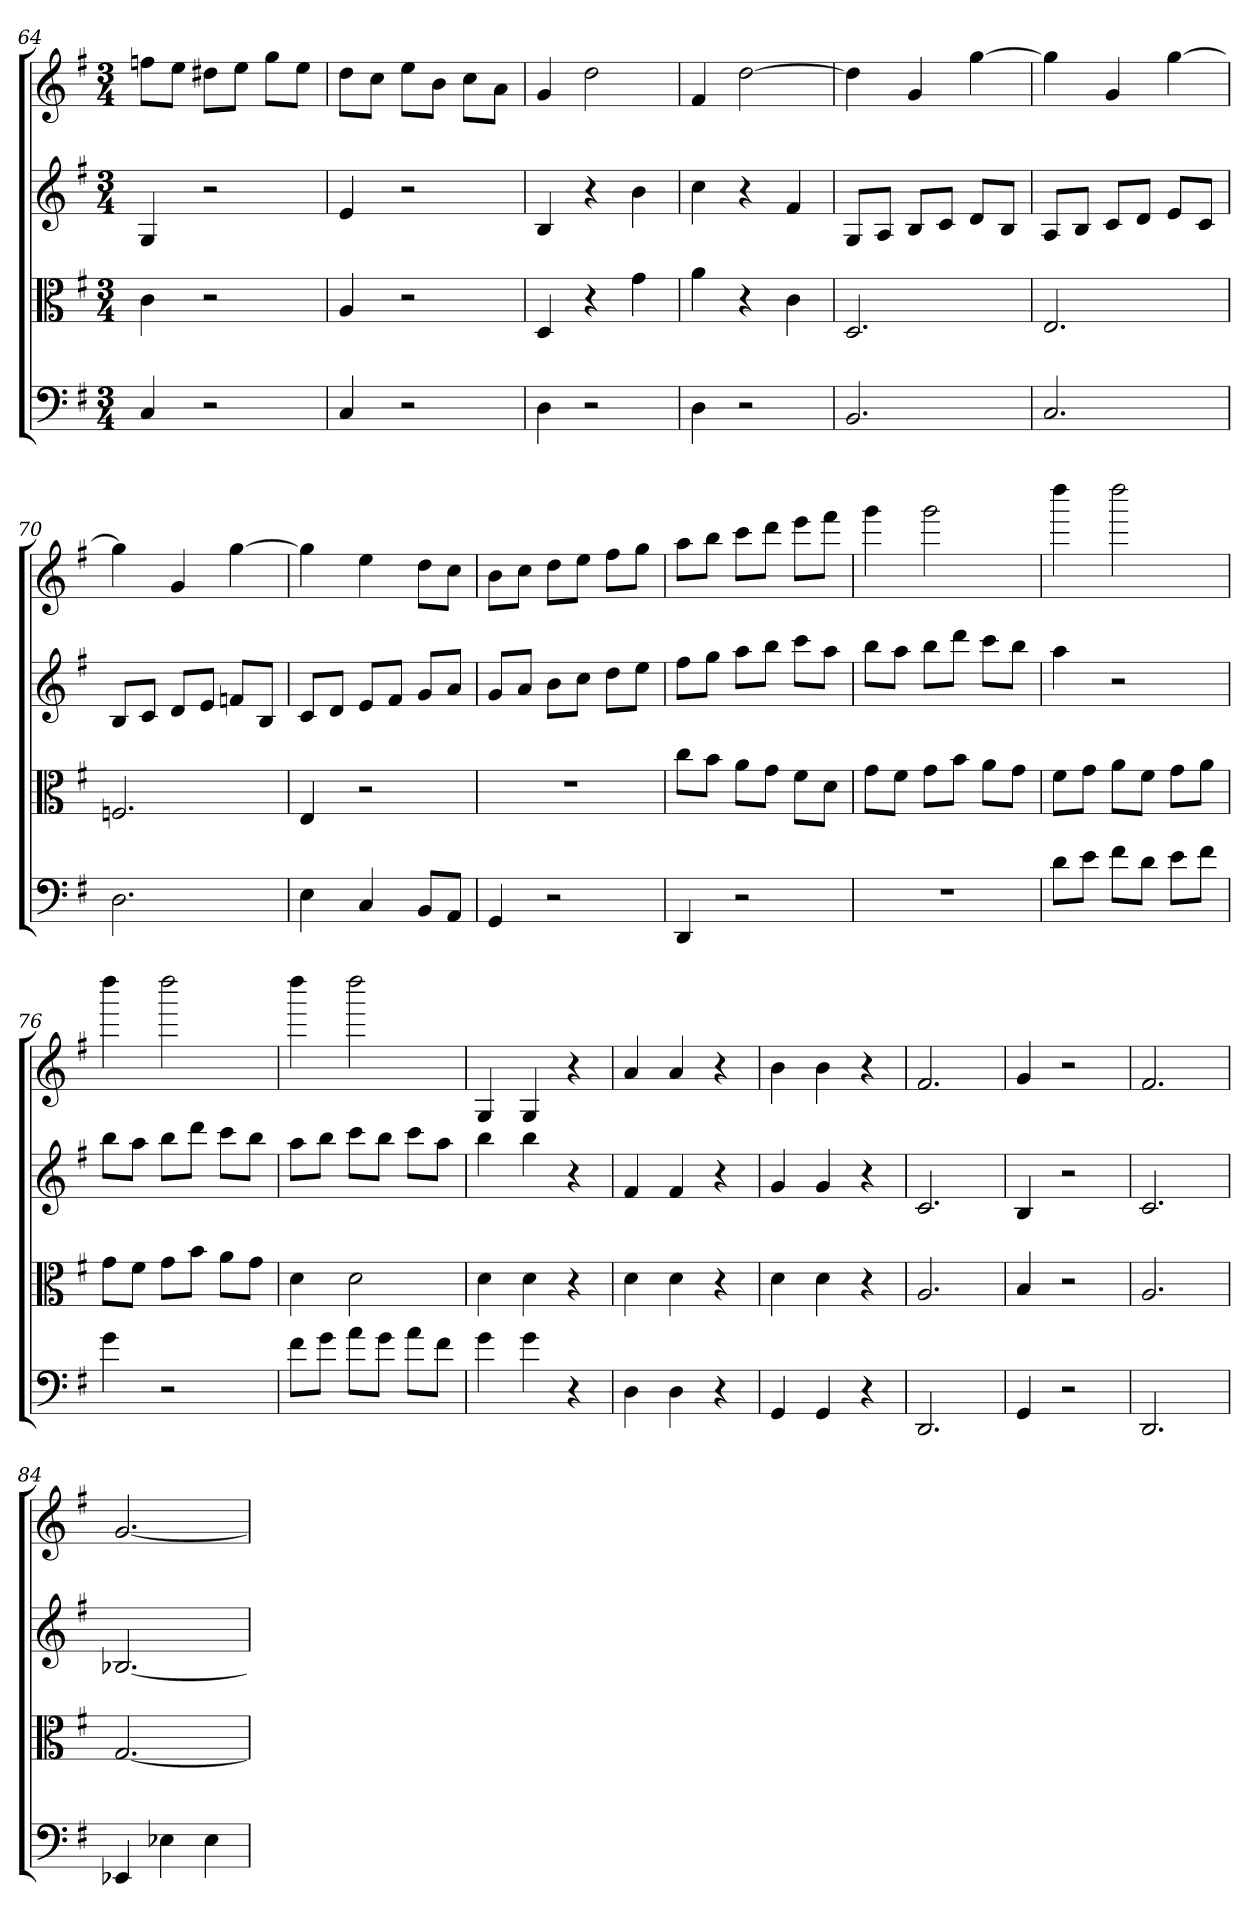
**kern	**kern	**kern	**kern
*part4	*part3	*part2	*part1
*staff4	*staff3	*staff2	*staff1
*clefF4	*clefC3	*	*
*k[f#]	*k[f#]	*k[f#]	*k[f#]
*G:	*G:	*G:	*G:
*M3/4	*M3/4	*M3/4	*M3/4
=64	=64	=64	=64
4C	4c	4G	8ffnL
.	.	.	8eeJ
2r	2r	2r	8dd#XL
.	.	.	8eeJ
.	.	.	8ggL
.	.	.	8eeJ
=65	=65	=65	=65
4C	4A	4e	8ddL
.	.	.	8ccJ
2r	2r	2r	8eeL
.	.	.	8bJ
.	.	.	8ccL
.	.	.	8aJ
=66	=66	=66	=66
4D	4D	4B	4g
2r	4r	4r	2dd
.	4g	4b	.
=67	=67	=67	=67
4D	4a	4cc	4f#
2r	4r	4r	[2dd
.	4c	4f#	.
=68	=68	=68	=68
2.BB	2.D	8GL	4dd]
.	.	8AJ	.
.	.	8BL	4g
.	.	8cJ	.
.	.	8dL	[4gg
.	.	8BJ	.
=69	=69	=69	=69
2.C	2.E	8AL	4gg]
.	.	8BJ	.
.	.	8cL	4g
.	.	8dJ	.
.	.	8eL	[4gg
.	.	8cJ	.
=70	=70	=70	=70
2.D	2.Fn	8BL	4gg]
.	.	8cJ	.
.	.	8dL	4g
.	.	8eJ	.
.	.	8fnL	[4gg
.	.	8BJ	.
=71	=71	=71	=71
4E	4E	8cL	4gg]
.	.	8dJ	.
4C	2r	8eL	4ee
.	.	8f#J	.
8BB/L	.	8gL	8ddL
8AA/J	.	8aJ	8ccJ
=72	=72	=72	=72
4GG	2.r	8gL	8bL
.	.	8aJ	8ccJ
2r	.	8bL	8ddL
.	.	8ccJ	8eeJ
.	.	8ddL	8ff#L
.	.	8eeJ	8ggJ
=73	=73	=73	=73
4DD	8cc\L	8ff#L	8aaL
.	8b\J	8ggJ	8bbJ
2r	8a\L	8aaL	8cccL
.	8g\J	8bbJ	8dddJ
.	8f#\L	8cccL	8eeeL
.	8d\J	8aaJ	8fff#J
=74	=74	=74	=74
2.r	8g\L	8bbL	4ggg
.	8f#\J	8aaJ	.
.	8g\L	8bbL	2ggg
.	8b\J	8dddJ	.
.	8a\L	8cccL	.
.	8g\J	8bbJ	.
=75	=75	=75	=75
8d\L	8f#\L	4aa	4dddd
8e\J	8g\J	.	.
8f#\L	8a\L	2r	2dddd
8d\J	8f#\J	.	.
8e\L	8g\L	.	.
8f#\J	8a\J	.	.
=76	=76	=76	=76
4g	8g\L	8bbL	4dddd
.	8f#\J	8aaJ	.
2r	8g\L	8bbL	2dddd
.	8b\J	8dddJ	.
.	8a\L	8cccL	.
.	8g\J	8bbJ	.
=77	=77	=77	=77
8f#\L	4d	8aaL	4dddd
8g\J	.	8bbJ	.
8a\L	2d	8cccL	2dddd
8g\J	.	8bbJ	.
8a\L	.	8cccL	.
8f#\J	.	8aaJ	.
=78	=78	=78	=78
4g	4d	4bb	4G
4g	4d	4bb	4G
4r	4r	4r	4r
=79	=79	=79	=79
4D	4d	4f#	4a
4D	4d	4f#	4a
4r	4r	4r	4r
=80	=80	=80	=80
4GG	4d	4g	4b
4GG	4d	4g	4b
4r	4r	4r	4r
=81	=81	=81	=81
2.DD	2.A	2.c	2.f#
=82	=82	=82	=82
4GG	4B	4B	4g
2r	2r	2r	2r
=83	=83	=83	=83
2.DD	2.A	2.c	2.f#
=84	=84	=84	=84
4EE-X	[2.G	[2.B-X	[2.g
4E-X	.	.	.
4E-	.	.	.
=	=	=	=
*-	*-	*-	*-
